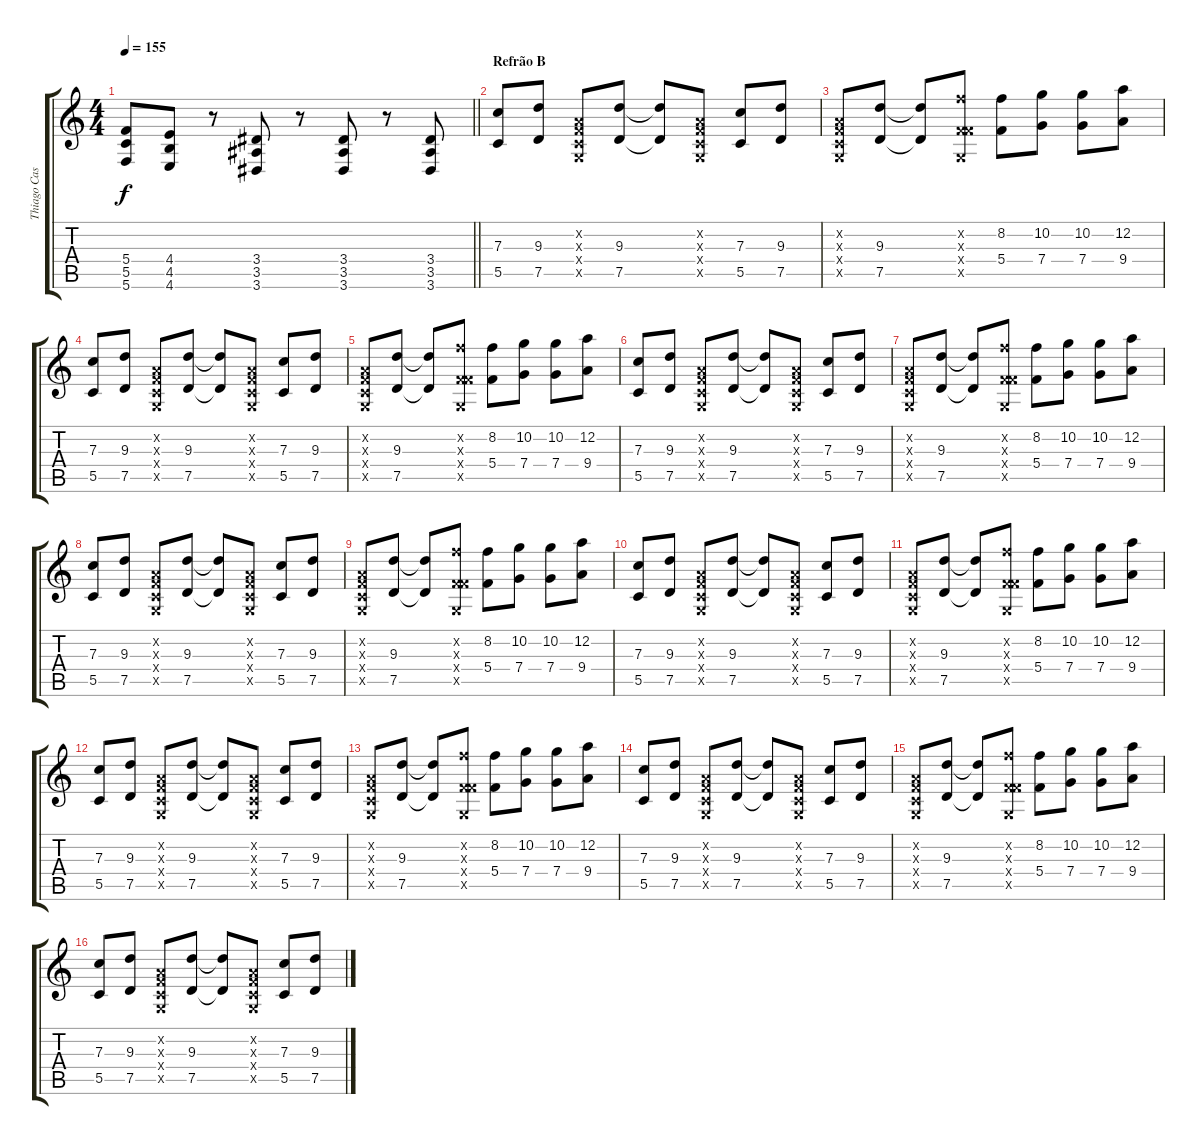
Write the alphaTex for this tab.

\track ("Thiago Castro" "Thiago Cas") {instrument distortionguitar}
\staff {score tabs}
\tuning (D4 A3 F3 C3 G2 C2) {hide}
\ts (4 4)
\tempo 155
\clef g2
\barLineRight lightlight
\ks c
(5.4 5.5 5.6).8{dy f} (4.4 4.5 4.6).8 r.8 (3.4 3.5 3.6).8 r.8 (3.4 3.5 3.6).8 r.8 (3.4 3.5 3.6).8 |
\section ("" "Refrão B")
(7.3 5.5).8 (9.3 7.5).8 (0.2{x} 0.3{x} 0.4{x} 0.5{x}).8 (9.3 7.5).8 (9.3{t} 7.5{t}).8 (0.2{x} 0.3{x} 0.4{x} 0.5{x}).8 (7.3 5.5).8 (9.3 7.5).8 |
(0.2{x} 0.3{x} 0.4{x} 0.5{x}).8 (9.3 7.5).8 (9.3{t} 7.5{t}).8 (8.2{x} 0.3{x} 5.4{x} 0.5{x}).8 (8.2 5.4).8 (10.2 7.4).8 (10.2 7.4).8 (12.2 9.4).8 |
(7.3 5.5).8 (9.3 7.5).8 (0.2{x} 0.3{x} 0.4{x} 0.5{x}).8 (9.3 7.5).8 (9.3{t} 7.5{t}).8 (0.2{x} 0.3{x} 0.4{x} 0.5{x}).8 (7.3 5.5).8 (9.3 7.5).8 |
(0.2{x} 0.3{x} 0.4{x} 0.5{x}).8 (9.3 7.5).8 (9.3{t} 7.5{t}).8 (8.2{x} 0.3{x} 5.4{x} 0.5{x}).8 (8.2 5.4).8 (10.2 7.4).8 (10.2 7.4).8 (12.2 9.4).8 |
(7.3 5.5).8 (9.3 7.5).8 (0.2{x} 0.3{x} 0.4{x} 0.5{x}).8 (9.3 7.5).8 (9.3{t} 7.5{t}).8 (0.2{x} 0.3{x} 0.4{x} 0.5{x}).8 (7.3 5.5).8 (9.3 7.5).8 |
(0.2{x} 0.3{x} 0.4{x} 0.5{x}).8 (9.3 7.5).8 (9.3{t} 7.5{t}).8 (8.2{x} 0.3{x} 5.4{x} 0.5{x}).8 (8.2 5.4).8 (10.2 7.4).8 (10.2 7.4).8 (12.2 9.4).8 |
(7.3 5.5).8 (9.3 7.5).8 (0.2{x} 0.3{x} 0.4{x} 0.5{x}).8 (9.3 7.5).8 (9.3{t} 7.5{t}).8 (0.2{x} 0.3{x} 0.4{x} 0.5{x}).8 (7.3 5.5).8 (9.3 7.5).8 |
(0.2{x} 0.3{x} 0.4{x} 0.5{x}).8 (9.3 7.5).8 (9.3{t} 7.5{t}).8 (8.2{x} 0.3{x} 5.4{x} 0.5{x}).8 (8.2 5.4).8 (10.2 7.4).8 (10.2 7.4).8 (12.2 9.4).8 |
(7.3 5.5).8 (9.3 7.5).8 (0.2{x} 0.3{x} 0.4{x} 0.5{x}).8 (9.3 7.5).8 (9.3{t} 7.5{t}).8 (0.2{x} 0.3{x} 0.4{x} 0.5{x}).8 (7.3 5.5).8 (9.3 7.5).8 |
(0.2{x} 0.3{x} 0.4{x} 0.5{x}).8 (9.3 7.5).8 (9.3{t} 7.5{t}).8 (8.2{x} 0.3{x} 5.4{x} 0.5{x}).8 (8.2 5.4).8 (10.2 7.4).8 (10.2 7.4).8 (12.2 9.4).8 |
(7.3 5.5).8 (9.3 7.5).8 (0.2{x} 0.3{x} 0.4{x} 0.5{x}).8 (9.3 7.5).8 (9.3{t} 7.5{t}).8 (0.2{x} 0.3{x} 0.4{x} 0.5{x}).8 (7.3 5.5).8 (9.3 7.5).8 |
(0.2{x} 0.3{x} 0.4{x} 0.5{x}).8 (9.3 7.5).8 (9.3{t} 7.5{t}).8 (8.2{x} 0.3{x} 5.4{x} 0.5{x}).8 (8.2 5.4).8 (10.2 7.4).8 (10.2 7.4).8 (12.2 9.4).8 |
(7.3 5.5).8 (9.3 7.5).8 (0.2{x} 0.3{x} 0.4{x} 0.5{x}).8 (9.3 7.5).8 (9.3{t} 7.5{t}).8 (0.2{x} 0.3{x} 0.4{x} 0.5{x}).8 (7.3 5.5).8 (9.3 7.5).8 |
(0.2{x} 0.3{x} 0.4{x} 0.5{x}).8 (9.3 7.5).8 (9.3{t} 7.5{t}).8 (8.2{x} 0.3{x} 5.4{x} 0.5{x}).8 (8.2 5.4).8 (10.2 7.4).8 (10.2 7.4).8 (12.2 9.4).8 |
(7.3 5.5).8 (9.3 7.5).8 (0.2{x} 0.3{x} 0.4{x} 0.5{x}).8 (9.3 7.5).8 (9.3{t} 7.5{t}).8 (0.2{x} 0.3{x} 0.4{x} 0.5{x}).8 (7.3 5.5).8 (9.3 7.5).8
